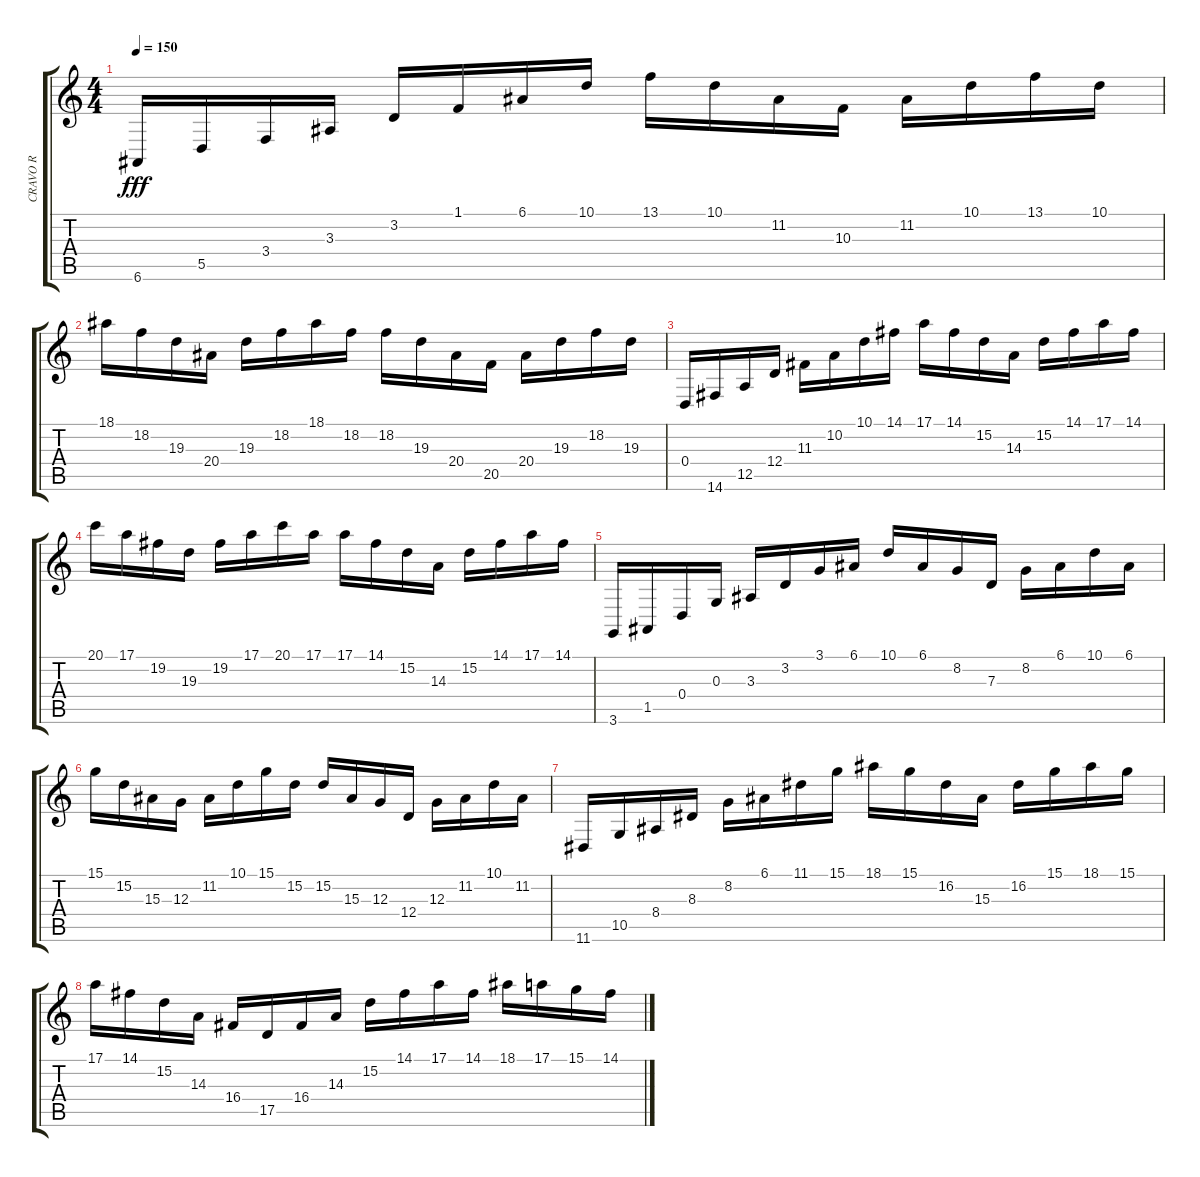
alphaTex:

\track ("CRAVO R" "CRAVO R") {instrument harpsichord}
\staff {score tabs}
\tuning (E4 B3 G3 D3 A2 E2) {hide}
\ts (4 4)
\tempo 150
\clef g2
\ks c
6.6.16{dy fff} 5.5.16 3.4.16 3.3.16 3.2.16 1.1.16 6.1.16 10.1.16 13.1.16 10.1.16 11.2.16 10.3.16 11.2.16 10.1.16 13.1.16 10.1.16 |
18.1.16 18.2.16 19.3.16 20.4.16 19.3.16 18.2.16 18.1.16 18.2.16 18.2.16 19.3.16 20.4.16 20.5.16 20.4.16 19.3.16 18.2.16 19.3.16 |
0.4.16 14.6.16 12.5.16 12.4.16 11.3.16 10.2.16 10.1.16 14.1.16 17.1.16 14.1.16 15.2.16 14.3.16 15.2.16 14.1.16 17.1.16 14.1.16 |
20.1.16 17.1.16 19.2.16 19.3.16 19.2.16 17.1.16 20.1.16 17.1.16 17.1.16 14.1.16 15.2.16 14.3.16 15.2.16 14.1.16 17.1.16 14.1.16 |
3.6.16 1.5.16 0.4.16 0.3.16 3.3.16 3.2.16 3.1.16 6.1.16 10.1.16 6.1.16 8.2.16 7.3.16 8.2.16 6.1.16 10.1.16 6.1.16 |
15.1.16 15.2.16 15.3.16 12.3.16 11.2.16 10.1.16 15.1.16 15.2.16 15.2.16 15.3.16 12.3.16 12.4.16 12.3.16 11.2.16 10.1.16 11.2.16 |
11.6.16 10.5.16 8.4.16 8.3.16 8.2.16 6.1.16 11.1.16 15.1.16 18.1.16 15.1.16 16.2.16 15.3.16 16.2.16 15.1.16 18.1.16 15.1.16 |
17.1.16 14.1.16 15.2.16 14.3.16 16.4.16 17.5.16 16.4.16 14.3.16 15.2.16 14.1.16 17.1.16 14.1.16 18.1.16 17.1.16 15.1.16 14.1.16
